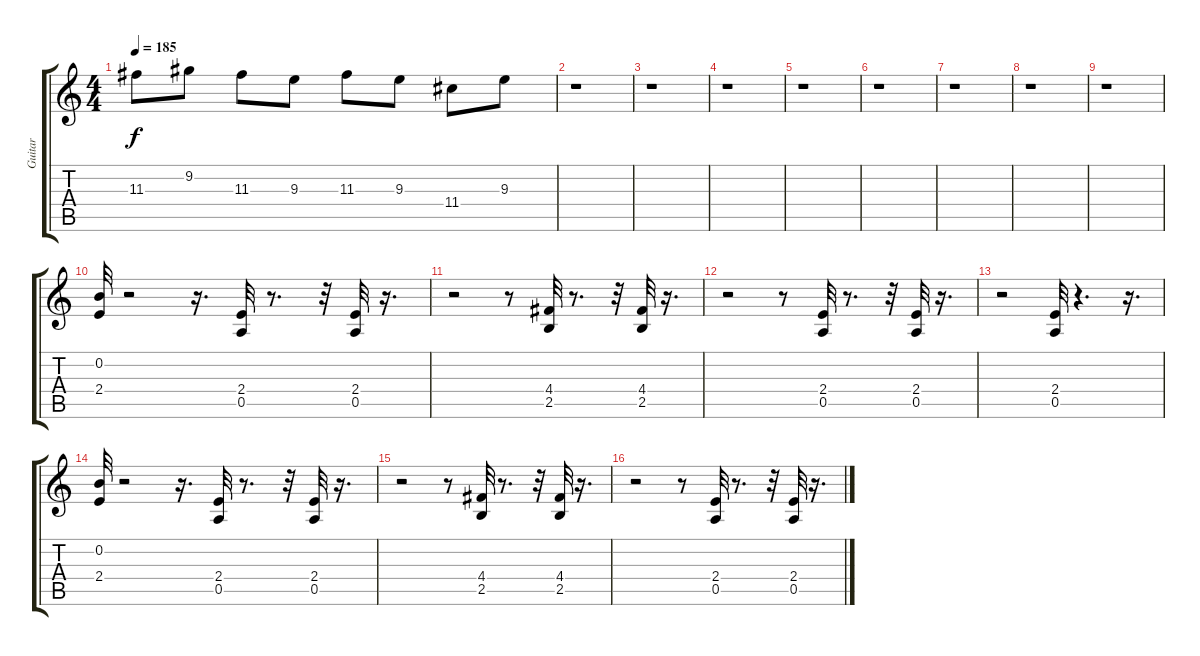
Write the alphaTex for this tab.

\track ("Guitar" "Guitar") {instrument distortionguitar}
\staff {score tabs}
\tuning (E4 B3 G3 D3 A2 E2) {hide}
\ts (4 4)
\tempo 185
\clef g2
\ks c
11.3.8{dy f} 9.2.8 11.3.8 9.3.8 11.3.8 9.3.8 11.4.8 9.3.8 |
r.1 |
r.1 |
r.1 |
r.1 |
r.1 |
r.1 |
r.1 |
r.1 |
(0.2 2.4).32 r.2 r.16{d} (2.4 0.5).32 r.8{d} r.32 (2.4 0.5).32 r.16{d} |
r.2 r.8 (4.4 2.5).32 r.8{d} r.32 (4.4 2.5).32 r.16{d} |
r.2 r.8 (2.4 0.5).32 r.8{d} r.32 (2.4 0.5).32 r.16{d} |
r.2 (2.4 0.5).32 r.4{d} r.16{d} |
(0.2 2.4).32 r.2 r.16{d} (2.4 0.5).32 r.8{d} r.32 (2.4 0.5).32 r.16{d} |
r.2 r.8 (4.4 2.5).32 r.8{d} r.32 (4.4 2.5).32 r.16{d} |
r.2 r.8 (2.4 0.5).32 r.8{d} r.32 (2.4 0.5).32 r.16{d}
